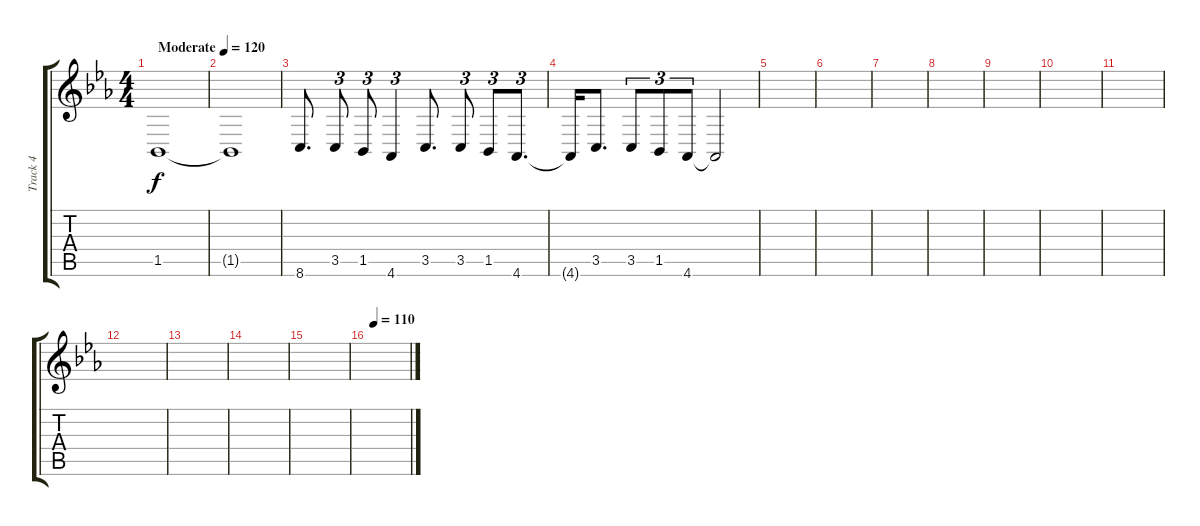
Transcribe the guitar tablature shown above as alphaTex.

\track ("Track 4" "Track 4") {instrument voiceoohs}
\staff {score tabs}
\tuning (E4 B3 G3 D3 A2 E2) {hide}
\ts (4 4)
\tempo (120 "Moderate")
\clef g2
\ks eb
1.5.1{dy f instrument voiceoohs} |
1.5{t}.1 |
8.6.8{d} 3.5.8{tu (3 2)} 1.5.8{tu (3 2)} 4.6.4{tu (3 2)} 3.5.8{d} 3.5.8{tu (3 2)} 1.5.8{tu (3 2)} 4.6.8{d tu (3 2)} |
4.6{t}.16 3.5.8{d} 3.5.8{tu (3 2)} 1.5.8{tu (3 2)} 4.6.8{tu (3 2)} 4.6{t}.2 |
|
|
|
|
|
|
|
|
|
|
|
\tempo (110 0.125)
